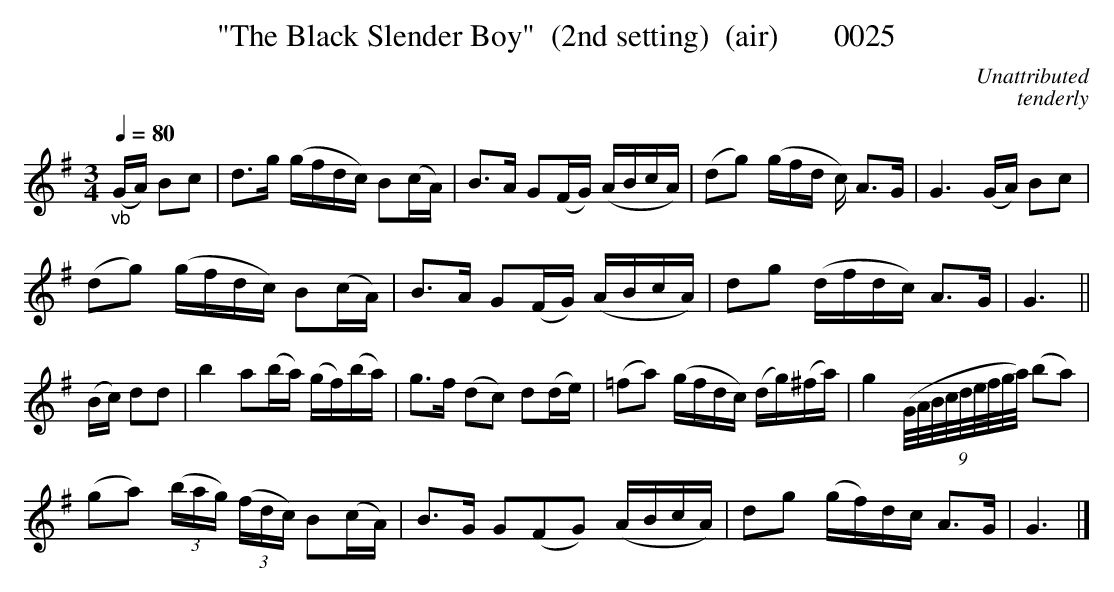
X:1
T: "The Black Slender Boy"  (2nd setting)  (air)       0025
C:Unattributed
C:tenderly
Q:1/4=80
M:3/4
L:1/8
K:G
"_vb"(G/2A/2) Bc|d3/2g/2 (g/2f/2d/2c/2) B(c/2A/2)|B3/2A/2 G(F/2G/2) (A/2B/2c/2A/2)|(dg) (g/2f/2d/2 c/2) A3/2G/2|G3(G/2A/2) Bc|
(dg) (g/2f/2d/2c/2) B(c/2A/2)|B3/2A/2 G(F/2G/2) (A/2B/2c/2A/2)|dg (d/2f/2d/2c/2) A3/2G/2|G3||
(B/2c/2) dd|b2a(b/2a/2) (g/2f/2)(b/2a/2)|g3/2f/2 (dc) d(d/2e/2)|(=fa) (g/2f/2d/2c/2) (d/2g/2)(^f/2a/2)|g2(9(G/4A/4B/4c/4d/4e/4f/4g/4a/4) (ba)|
(ga)  (3(b/2a/2g/2)  (3(f/2d/2c/2) B(c/2A/2)|B3/2G/2 G(FG) (A/2B/2c/2A/2)|dg (g/2f/2)d/2c/2 A3/2G/2|G3|]
